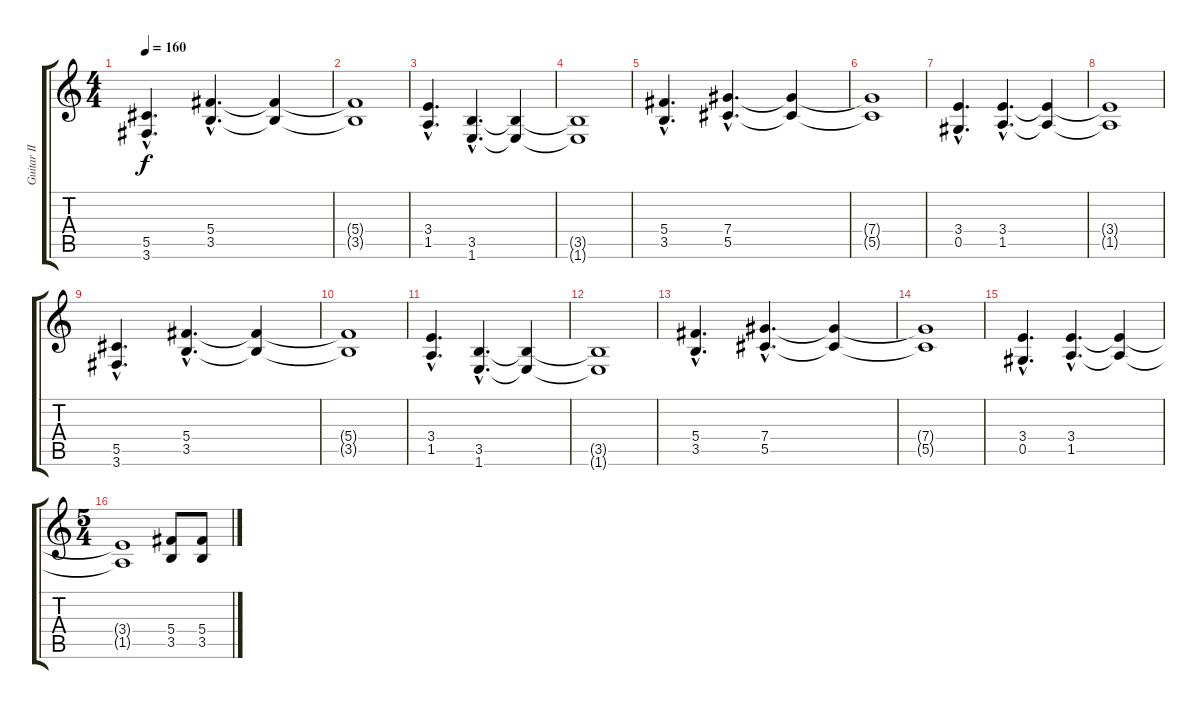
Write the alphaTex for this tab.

\track ("Guitar II" "Guitar II") {instrument distortionguitar}
\staff {score tabs}
\tuning (Eb4 Bb3 Gb3 Db3 Ab2 Eb2) {hide}
\ts (4 4)
\tempo 160
\clef g2
\ks c
(5.5{hac} 3.6{hac}).4{d dy f} (5.4{hac} 3.5{hac}).4{d} (5.4{t} 3.5{t}).4 |
(5.4{t} 3.5{t}).1 |
(3.4{hac} 1.5{hac}).4{d} (3.5{hac} 1.6{hac}).4{d} (3.5{t} 1.6{t}).4 |
(3.5{t} 1.6{t}).1 |
(5.4{hac} 3.5{hac}).4{d} (7.4{hac} 5.5{hac}).4{d} (7.4{t} 5.5{t}).4 |
(7.4{t} 5.5{t}).1 |
(3.4{hac} 0.5{hac}).4{d} (3.4{hac} 1.5{hac}).4{d} (3.4{t} 1.5{t}).4 |
(3.4{t} 1.5{t}).1 |
(5.5{hac} 3.6{hac}).4{d} (5.4{hac} 3.5{hac}).4{d} (5.4{t} 3.5{t}).4 |
(5.4{t} 3.5{t}).1 |
(3.4{hac} 1.5{hac}).4{d} (3.5{hac} 1.6{hac}).4{d} (3.5{t} 1.6{t}).4 |
(3.5{t} 1.6{t}).1 |
(5.4{hac} 3.5{hac}).4{d} (7.4{hac} 5.5{hac}).4{d} (7.4{t} 5.5{t}).4 |
(7.4{t} 5.5{t}).1 |
(3.4{hac} 0.5{hac}).4{d} (3.4{hac} 1.5{hac}).4{d} (3.4{t} 1.5{t}).4 |
\ts (5 4)
(3.4{t} 1.5{t}).1 (5.4 3.5).8 (5.4 3.5).8
